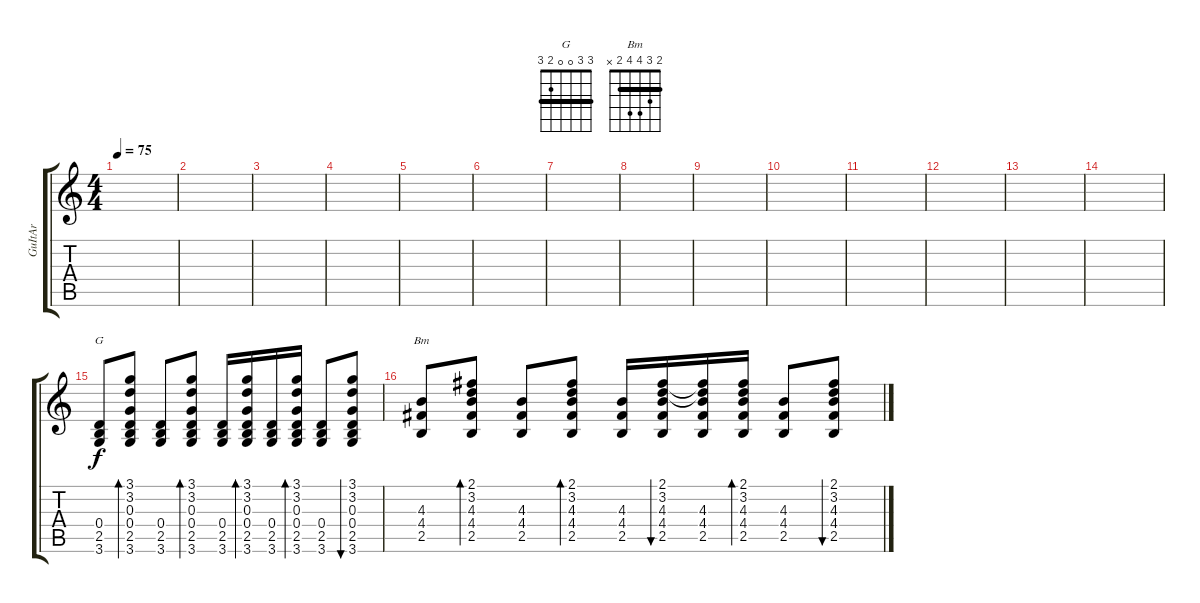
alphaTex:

\track ("GuItAr" "GuItAr") {instrument acousticguitarsteel}
\staff {score tabs}
\tuning (E4 B3 G3 D3 A2 E2) {hide}
\chord ("G" 3 3 0 0 2 3) {barre 3}
\chord ("Bm" 2 3 4 4 2 x) {barre 2}
\ts (4 4)
\tempo 75
\clef g2
\ks c
|
|
|
|
|
|
|
|
|
|
|
|
|
|
(0.4 2.5 3.6).8{ch "G"} (3.1 3.2 0.3 0.4 2.5 3.6).8{bd 30} (0.4 2.5 3.6).8 (3.1 3.2 0.3 0.4 2.5 3.6).8{bd 30} (0.4 2.5 3.6).16 (3.1 3.2 0.3 0.4 2.5 3.6).16{bd 30} (0.4 2.5 3.6).16 (3.1 3.2 0.3 0.4 2.5 3.6).16{bd 30} (0.4 2.5 3.6).8 (3.1 3.2 0.3 0.4 2.5 3.6).8{bu 30} |
(4.3 4.4 2.5).8{ch "Bm"} (2.1 3.2 4.3 4.4 2.5).8{bd 30} (4.3 4.4 2.5).8 (2.1 3.2 4.3 4.4 2.5).8{bd 30} (4.3 4.4 2.5).16 (2.1 3.2 4.3 4.4 2.5).16{bu 30} (2.1{t} 3.2{t} 4.3 4.4 2.5).16 (2.1 3.2 4.3 4.4 2.5).16{bd 30} (4.3 4.4 2.5).8 (2.1 3.2 4.3 4.4 2.5).8{bu 30}
